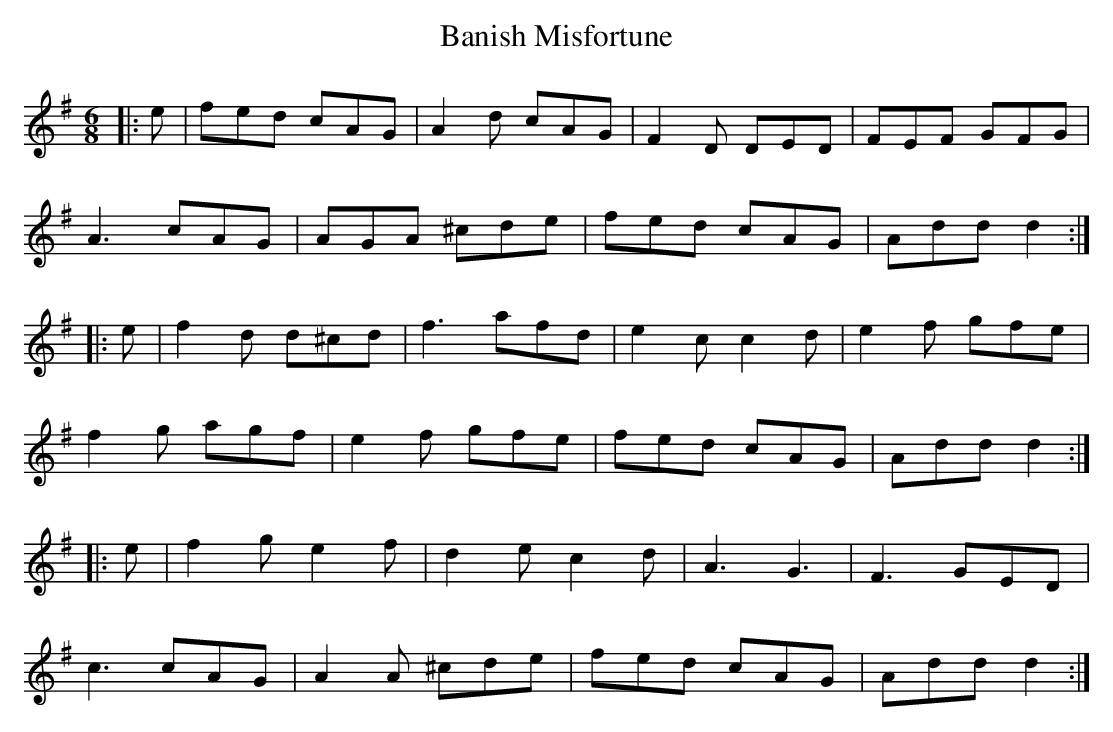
X:1
T: Banish Misfortune
M: 6/8
L: 1/8
K: Dmix
|:e|fed cAG|A2d cAG|F2D DED|FEF GFG|
A3 cAG|AGA ^cde|fed cAG|Add d2:|
|:e|f2d d^cd|f3 afd|e2c c2d|e2f gfe|
f2g agf|e2f gfe|fed cAG|Add d2:|
|:e|f2g e2f|d2e c2d|A3 G3|F3 GED|
c3 cAG|A2A ^cde|fed cAG|Add d2:|
